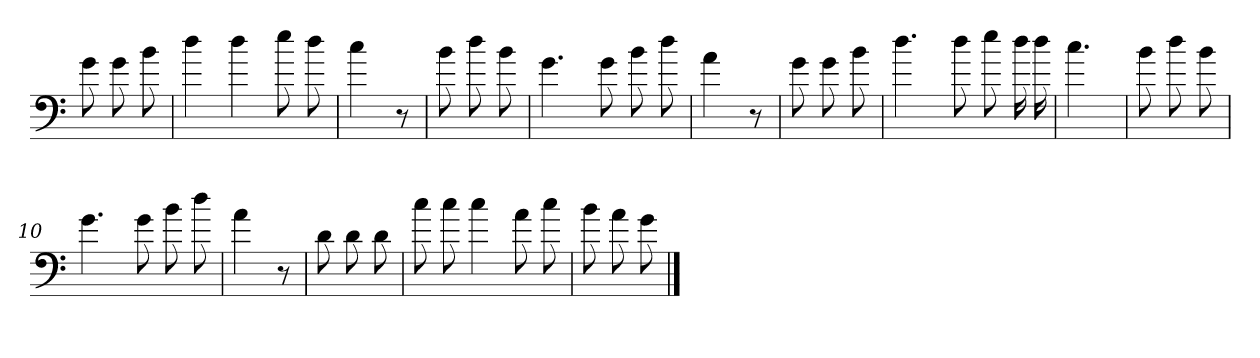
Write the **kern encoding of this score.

**kern
*part1
*staff1
*clefF4
*k[]
=
8g
8g
8b
=1
4dd
4dd
8ee
8dd
=2
4cc
8r
=3
8b
8dd
8b
=4
4.g
8g
8b
8dd
=5
4a
8r
=6
8g
8g
8b
=7
4.dd
8dd
8ee
16dd
16dd
=8
4.cc
=9
8b
8dd
8b
=10
4.g
8g
8b
8dd
=11
4a
8r
=12
8d
8d
8d
=13
8cc
8cc
4cc
8a
8cc
=14
8b
8a
8g
==
*-
